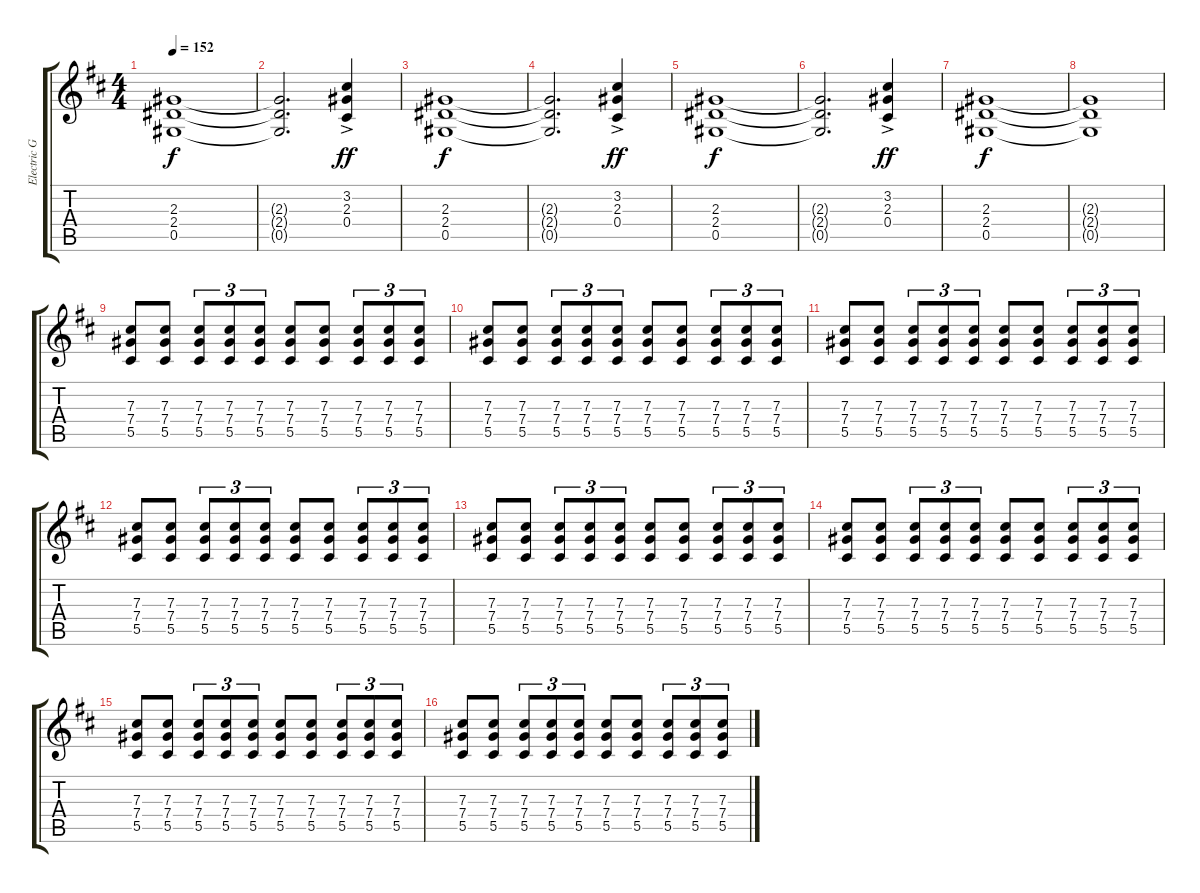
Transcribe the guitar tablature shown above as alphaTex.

\track ("Electric Guitar 2" "Electric G") {instrument overdrivenguitar}
\staff {score tabs}
\tuning (Eb4 Bb3 Gb3 Db3 Ab2 Eb2) {hide}
\ts (4 4)
\tempo 152
\clef g2
\ks d
(2.3 2.4 0.5).1{dy f} |
(2.3{t} 2.4{t} 0.5{t}).2{d} (3.2{ac} 2.3{ac} 0.4{ac}).4{dy ff} |
(2.3 2.4 0.5).1{dy f} |
(2.3{t} 2.4{t} 0.5{t}).2{d} (3.2{ac} 2.3{ac} 0.4{ac}).4{dy ff} |
(2.3 2.4 0.5).1{dy f} |
(2.3{t} 2.4{t} 0.5{t}).2{d} (3.2{ac} 2.3{ac} 0.4{ac}).4{dy ff} |
(2.3 2.4 0.5).1{dy f} |
(2.3{t} 2.4{t} 0.5{t}).1 |
(7.3 7.4 5.5).8 (7.3 7.4 5.5).8 (7.3 7.4 5.5).8{tu (3 2)} (7.3 7.4 5.5).8{tu (3 2)} (7.3 7.4 5.5).8{tu (3 2)} (7.3 7.4 5.5).8 (7.3 7.4 5.5).8 (7.3 7.4 5.5).8{tu (3 2)} (7.3 7.4 5.5).8{tu (3 2)} (7.3 7.4 5.5).8{tu (3 2)} |
(7.3 7.4 5.5).8 (7.3 7.4 5.5).8 (7.3 7.4 5.5).8{tu (3 2)} (7.3 7.4 5.5).8{tu (3 2)} (7.3 7.4 5.5).8{tu (3 2)} (7.3 7.4 5.5).8 (7.3 7.4 5.5).8 (7.3 7.4 5.5).8{tu (3 2)} (7.3 7.4 5.5).8{tu (3 2)} (7.3 7.4 5.5).8{tu (3 2)} |
(7.3 7.4 5.5).8 (7.3 7.4 5.5).8 (7.3 7.4 5.5).8{tu (3 2)} (7.3 7.4 5.5).8{tu (3 2)} (7.3 7.4 5.5).8{tu (3 2)} (7.3 7.4 5.5).8 (7.3 7.4 5.5).8 (7.3 7.4 5.5).8{tu (3 2)} (7.3 7.4 5.5).8{tu (3 2)} (7.3 7.4 5.5).8{tu (3 2)} |
(7.3 7.4 5.5).8 (7.3 7.4 5.5).8 (7.3 7.4 5.5).8{tu (3 2)} (7.3 7.4 5.5).8{tu (3 2)} (7.3 7.4 5.5).8{tu (3 2)} (7.3 7.4 5.5).8 (7.3 7.4 5.5).8 (7.3 7.4 5.5).8{tu (3 2)} (7.3 7.4 5.5).8{tu (3 2)} (7.3 7.4 5.5).8{tu (3 2)} |
(7.3 7.4 5.5).8 (7.3 7.4 5.5).8 (7.3 7.4 5.5).8{tu (3 2)} (7.3 7.4 5.5).8{tu (3 2)} (7.3 7.4 5.5).8{tu (3 2)} (7.3 7.4 5.5).8 (7.3 7.4 5.5).8 (7.3 7.4 5.5).8{tu (3 2)} (7.3 7.4 5.5).8{tu (3 2)} (7.3 7.4 5.5).8{tu (3 2)} |
(7.3 7.4 5.5).8 (7.3 7.4 5.5).8 (7.3 7.4 5.5).8{tu (3 2)} (7.3 7.4 5.5).8{tu (3 2)} (7.3 7.4 5.5).8{tu (3 2)} (7.3 7.4 5.5).8 (7.3 7.4 5.5).8 (7.3 7.4 5.5).8{tu (3 2)} (7.3 7.4 5.5).8{tu (3 2)} (7.3 7.4 5.5).8{tu (3 2)} |
(7.3 7.4 5.5).8 (7.3 7.4 5.5).8 (7.3 7.4 5.5).8{tu (3 2)} (7.3 7.4 5.5).8{tu (3 2)} (7.3 7.4 5.5).8{tu (3 2)} (7.3 7.4 5.5).8 (7.3 7.4 5.5).8 (7.3 7.4 5.5).8{tu (3 2)} (7.3 7.4 5.5).8{tu (3 2)} (7.3 7.4 5.5).8{tu (3 2)} |
(7.3 7.4 5.5).8 (7.3 7.4 5.5).8 (7.3 7.4 5.5).8{tu (3 2)} (7.3 7.4 5.5).8{tu (3 2)} (7.3 7.4 5.5).8{tu (3 2)} (7.3 7.4 5.5).8 (7.3 7.4 5.5).8 (7.3 7.4 5.5).8{tu (3 2)} (7.3 7.4 5.5).8{tu (3 2)} (7.3 7.4 5.5).8{tu (3 2)}
